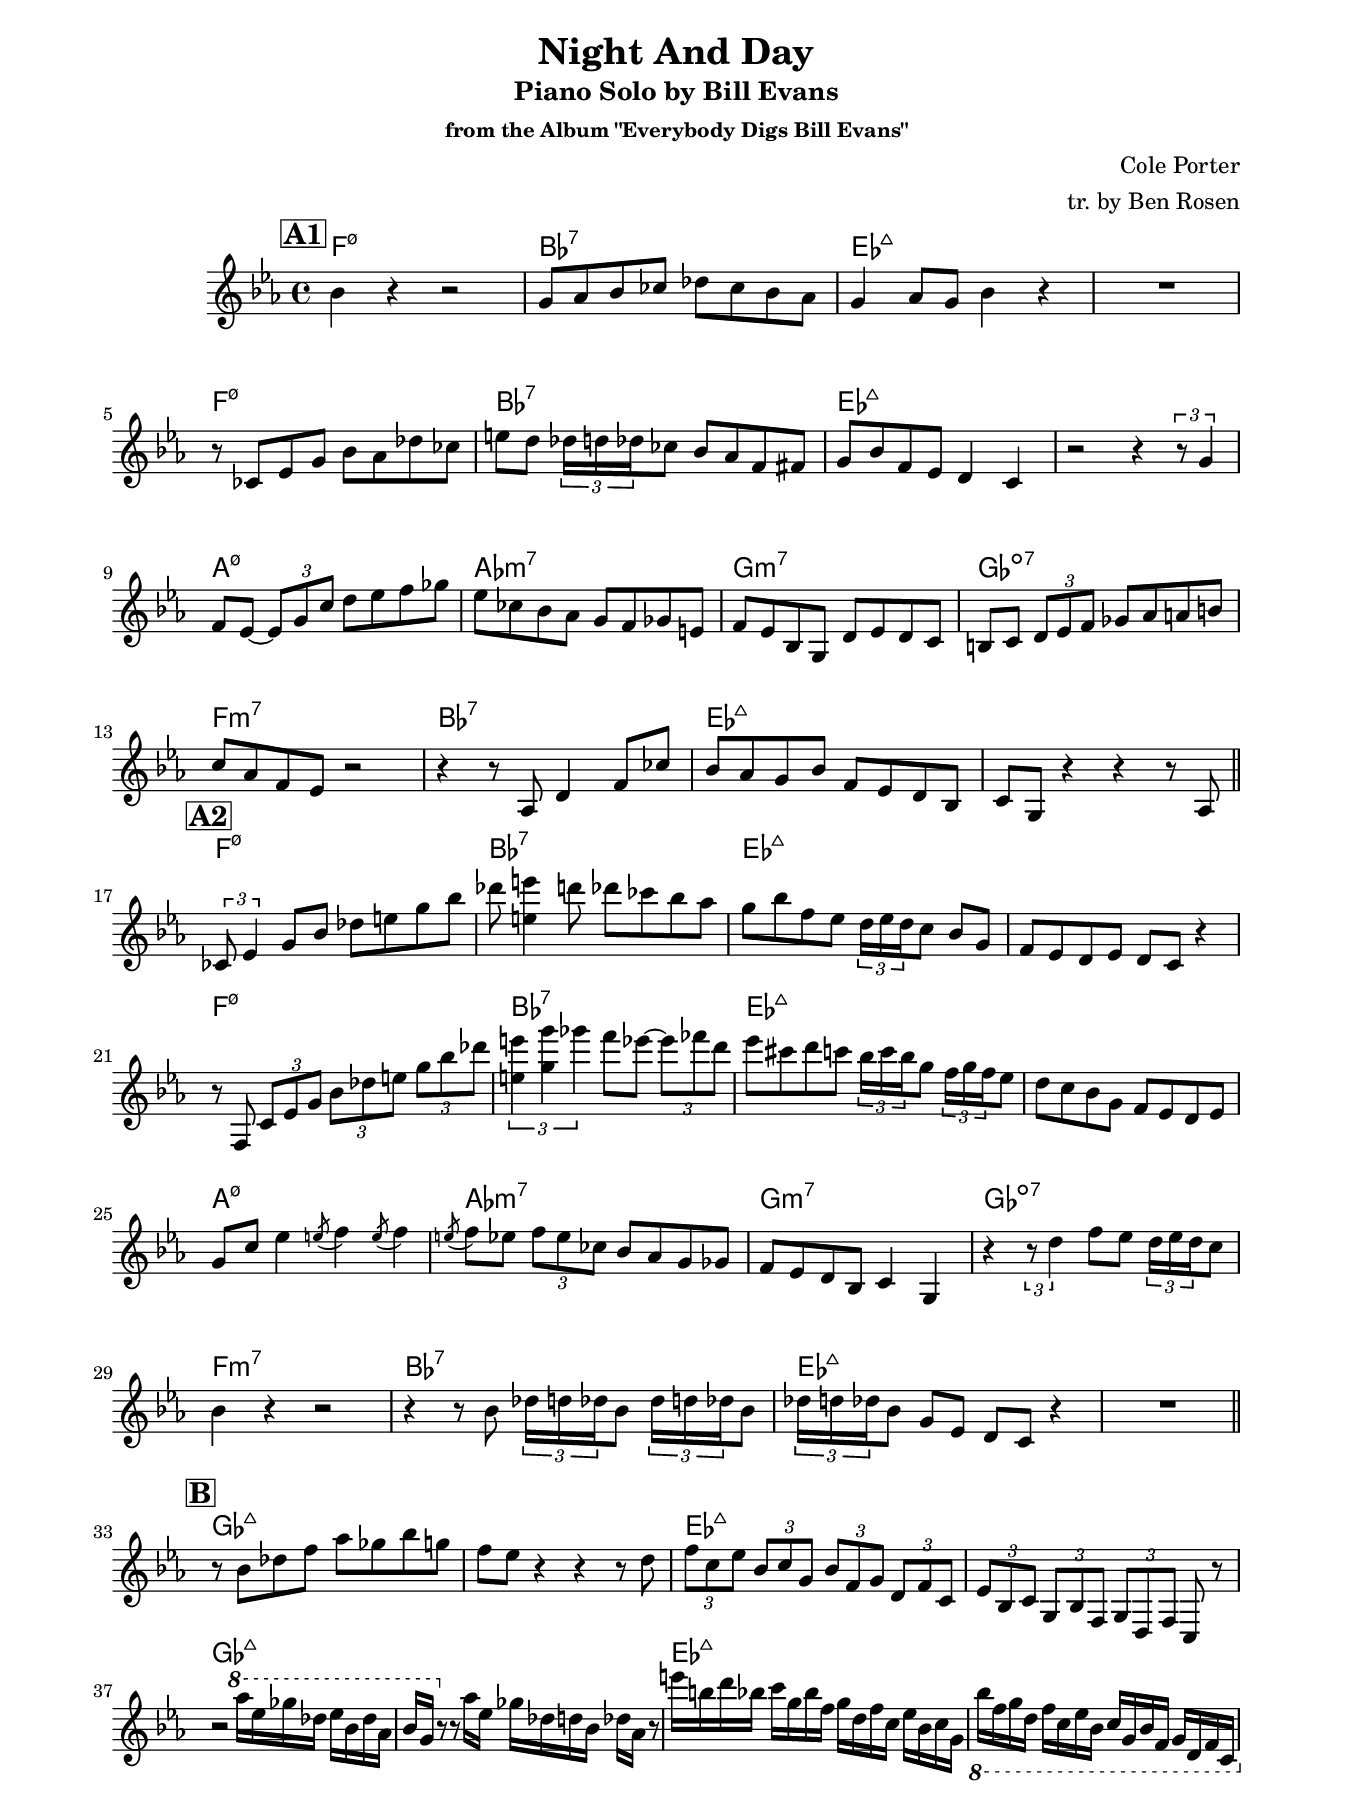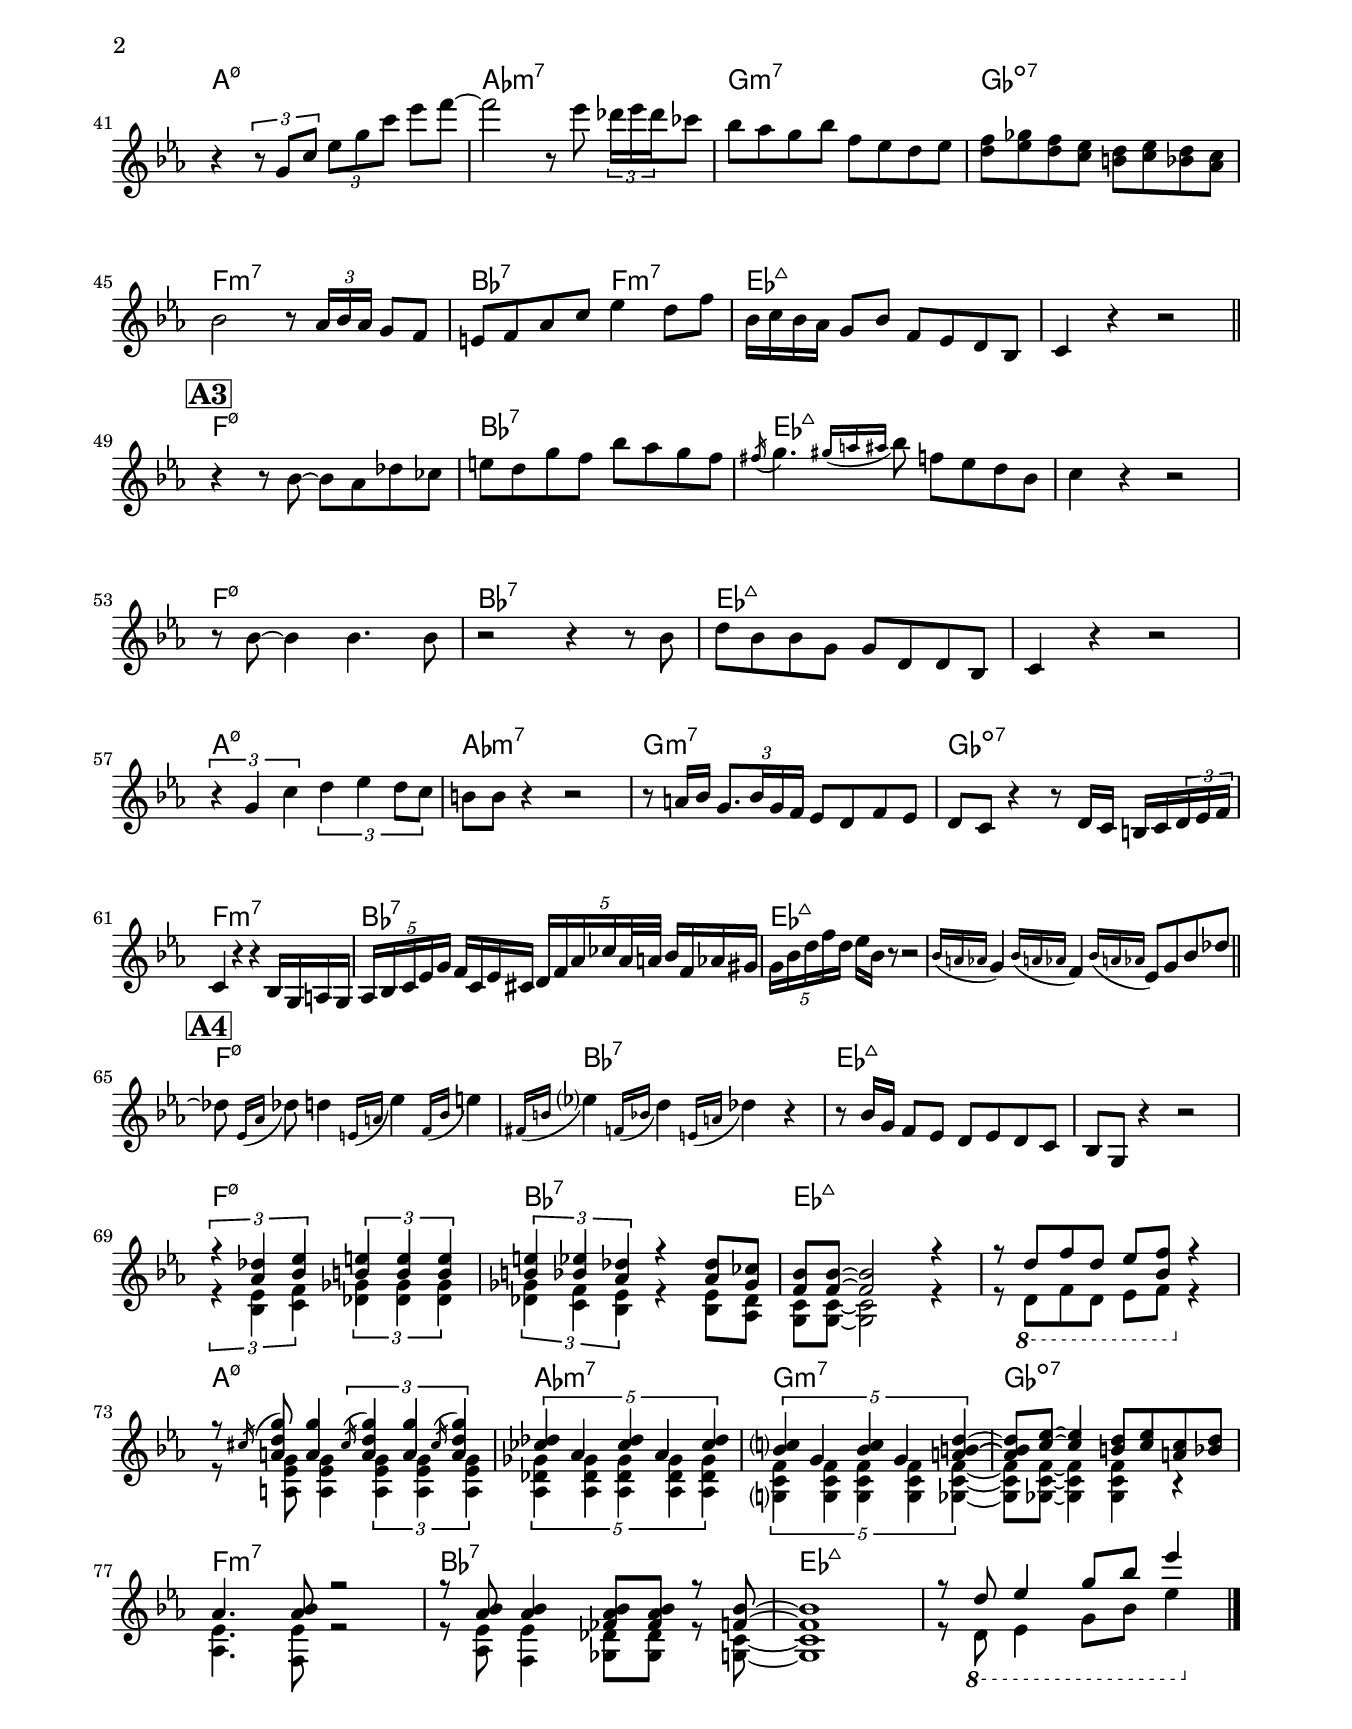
\version "2.20.0"
% \version "2.19.83"
\language "english"
\pointAndClickOff
\paper {
  #(set-paper-size "c4")
  % #(set-paper-size "letter")
  left-margin = 0.75\in
  right-margin = 0.75\in
  top-margin = 0.5\in
  bottom-margin = 0.5\in
}

\header {
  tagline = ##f
  title = "Night And Day"
  subtitle = "Piano Solo by Bill Evans"
  subsubtitle = "from the Album \"Everybody Digs Bill Evans\""
  composer = "Cole Porter"
  arranger = "tr. by Ben Rosen"
}

aFirst = \relative c'' {
  bf4  r4 r2 |
  g8 af bf cf df cf bf af |
  g4 af8 g bf4 r |
  R1 |

  \break

  r8 cf, ef g bf af df cf |
  e d \tuplet 3/2 { df16 d df } cf8 bf af f fs |
  g bf f ef d4 c |
  r2 r4 \tuplet 3/2 { r8 g'4 } |

  \break

  f8 ef~ \tuplet 3/2 { ef g c } d ef f gf |
  ef cf bf af g f gf e |
  f ef bf g d' ef d c |
  b c \tuplet 3/2 { d ef f } gf af a b |

  \break
  
  c af f ef r2 |
  r4 r8 af, d4 f8 cf' |
  bf af g bf f ef d bf
  c g r4 r r8 af |

  \break 
  
  \bar "||"
}

aSecond = \relative c' {
  \tuplet 3/2 { cf8 ef4 } g8 bf df e g bf |
  df <e e,>4 d8 df cf bf af |
  g bf f ef \tuplet 3/2 { d16 ef d } c8 bf g |
  f ef d ef d c r4 |

  \break

  r8 f, \tuplet 3/2 { c' ef g } \tuplet 3/2 { bf df e } \tuplet 3/2 { g bf df } |
  \tuplet 3/2 { <e, e'>4 <g g'> gf' } f8 ef~ \tuplet 3/2 { ef ff d } |
  ef cs d c \tuplet 3/2 { bf16 c bf } g8 \tuplet 3/2 { f16 g f } ef8
  d c bf g f ef d ef

  \break

  g c ef4 \acciaccatura e8 f4 \acciaccatura e8 f4 |
  \acciaccatura e8 f ef \tuplet 3/2 { f ef cf } bf af g gf |
  f ef d bf c4 g |
  r \tuplet 3/2 { r8 d''4 } f8 ef \tuplet 3/2 { d16 ef d } c8 |

  \break

  bf4 r r2 |
  r4 r8 bf \repeat unfold 2 { \tuplet 3/2 { df16 d df } bf8 }
  \tuplet 3/2 { df16 d df } bf8 g ef d c r4 |
  R1 |

  \break
  
  \bar "||"
}

bridge = \relative c'' {
  r8 bf df f af gf bf g |
  f ef r4 r r8 d |
  \tuplet 3/2 { f c ef } \tuplet 3/2 { bf c g } \tuplet 3/2 { bf f g } \tuplet 3/2 { d f c } |
  \tuplet 3/2 { ef bf c } \tuplet 3/2 { g bf f } \tuplet 3/2 { g d f } c r |

  \break

  r2 \ottava #1 af''''16 ef gf df ef bf df af |
  bf g \ottava #0 r8 r af16 ef gf df d bf df af r8 |
  e''16 b d bf c g bf f g d f c ef bf c g |
  \ottava #-1 bf f g d f c ef bf c g bf f g d f c \ottava #0 |

  \break

  r4 \tuplet 3/2 { r8 g'' c } \tuplet 3/2 { ef g c } ef f~ |
  f2 r8 ef \tuplet 3/2 { df16 ef df } cf8 |
  bf af g bf f ef d ef |
  <<
    { f gf f ef d ef d c }
    { d ef d c b c bf af }
  >> |

  \break

  bf2 r8 \tuplet 3/2 { af16 bf af } g8 f |
  e f af c ef4 d8 f |
  bf,16 c bf af g8 bf f ef d bf |
  c4 r r2 |

  \break
  
  \bar "||"
}

aThird = \relative c'' {
  r4 r8 bf~ bf af df cf |
  e d g f bf af g f |
  \acciaccatura fs16 g4. \acciaccatura { gs16 a as } bf8 f ef d bf |
  c4 r r2 |

  \break
  
  r8 bf~ bf4 bf4. bf8 |
  r2 r4 r8 bf |
  d bf bf g g d d bf |
  c4 r r2 |

  \break

  \tuplet 3/2 { r4 g' c } \tuplet 3/2 { d ef d8 c } |
  b b r4 r2 |
  r8 a16 bf \tuplet 3/2 { g8. bf16 g f } ef8 d f ef |
  d c r4 r8 d16 c b c \tuplet 3/2 { d ef f } |

  \break

  c4 r r bf16 g a g |
  \tuplet 5/4 { af bf c ef g } f c ef cs \tuplet 5/4 { d f af cf af32 a } bf16 f af gs |
  \tuplet 5/4 { g bf d f d } ef bf r8 r2 |
  \acciaccatura { bf16 a af } g4 \acciaccatura { bf16 a af } f4 \acciaccatura { bf16 a af } ef8 g bf df~ |

  \break
  
  \bar "||"
}

aFourth = \relative c'' {
  df \acciaccatura { ef,16 af } df8 d4 \acciaccatura { e,16 a } ef'4 \acciaccatura { f,16 bf } e4 |
  \acciaccatura { fs,16 b } ef?4 \acciaccatura { f,16 bf } d4 \acciaccatura { e,16 a } df4 r |
  r8 bf16 g f8 ef d ef d c |
  bf g r4 r2 |

  \break

  <<
    <<
      { \tuplet 3/2 { r4 df'' ef } \tuplet 3/2 { e e e } }
      { \tuplet 3/2 { r4 af, bf } \tuplet 3/2 { b b b } }
    >>
    \\
    <<
      { \tuplet 3/2 { r4 ef, f } \tuplet 3/2 { gf gf gf } }
      { \tuplet 3/2 { r4 bf, c } \tuplet 3/2 { df df df } }
    >>
  >> |
  <<
    <<
      { \tuplet 3/2 { e' ef df } r4 df8 cf }
      { \tuplet 3/2 { b4 bf af } r4 af8 gf }
    >>
    \\
    <<
      { \tuplet 3/2 { gf4 f ef } r4 ef8 df }
      { \tuplet 3/2 { df4 c bf } r4 bf8 af }
    >>
  >> |
  <<
    <<
      { bf' bf~ bf2 r4 }
      { f8 f~ f2 r4 }
    >>
    \\
    <<
      { c8 c~ c2 r4 }
      { g8 g~ g2 r4 }
    >>
  >> |
  <<
    { r8 \ottava #-1 d' f d ef <f bf,> \ottava #0 r4 }
    \\
    { r8 d, f d ef f r4 }
  >> |

  \break

  <<
    <<
      { r8 g'' g4 s2 }
      { r8 \acciaccatura cs,16 d8 s4 \tuplet 3/2 { \acciaccatura cs16 <g' d a>4 <g a,> \acciaccatura cs,16 <g' d a>4 } }
      { r8 a, a4 s2 }
    >>
    \\
    <<
      { r8 g g4 \tuplet 3/2 { g g g } }
      { r8 ef ef4 \tuplet 3/2 { ef ef ef } }
      { r8 a, a4 \tuplet 3/2 { a a a } }
    >>
  >> |
  <<
    <<
      % { \tuplet 5/4 { gf'' gf gf gf gf } }
      { \tuplet 5/4 { df' s df s df } }
      { \tuplet 5/4 { cf s cf s cf } }
      { \tuplet 5/4 { s af s af s } }
    >>
    \\
    <<
      { \tuplet 5/4 { gf gf gf gf gf } }
      { \tuplet 5/4 { df df df df df } }
      { \tuplet 5/4 { af af af af af } }
    >>
  >> |
  <<
    <<
      % { \tuplet 5/4 { f'' f f f s } }
      { \tuplet 5/4 { c'? s c s d~ } }
      { \tuplet 5/4 { bf s bf s b~ } }
      { \tuplet 5/4 { s g s g a~ } }
    >>
    \\
    <<
      { \tuplet 5/4 { f f f f f~ } }
      { \tuplet 5/4 { c c c c c~ } }
      { \tuplet 5/4 { g? g g g gf~ } }
    >>
  >> |
  <<
    <<
      { d''8 ef~ ef4 d8 ef c d }
      { b8 c~ c4 b8 c a bf }
      { a8 s s4 s s }
    >>
    \\
    <<
      { f8 f~ f4 f r }
      { c8 c~ c4 c r }
      { gf8 gf gf4 gf r }
    >>
  >> |

  \break

  <<
    { af'4. <bf af>8 r2 }
    \\
    { <ef, af,>4. <ef f,>8 r2 }
  >> |
  <<
    { r8 <bf' af> <bf af>4 <bf af ff>8 <bf af ff> r <bf f>~ }
    \\
    { r8 <ef, af,> <ef f,>4 <df gf,>8 <df gf,> r <c g>~ }
  >> |
  <<
    { <bf' f>1 }
    \\
    { <c, g>1 }
  >> |
  <<
    { r8 \ottava #-1 d ef4 g8 bf ef4 \ottava #0 }
    \\
    { r8 d,, ef4 g8 bf ef4 }
  >> |

  \bar "|."
}

changes = \chords {
  \repeat unfold 2 {
    \repeat unfold 2 {
      f1:m7.5- |
      bf1:7 |
      ef1:maj7 |
      s1 |
    }

    a1:m7.5- |
    af1:m7 |
    g1:m7 |
    gf1:dim7 |

    f1:m7 |
    bf1:7 |
    ef1:maj7 |
    s1 |

  }

  \repeat unfold 2 {
    gf1:maj7 |
    s1 |
    ef1:maj7 |
    s1 |
  }

  a1:m7.5- |
  af1:m7 |
  g1:m7 |
  gf1:dim7 |

  f1:m7 |
  bf2:7 f2:m7 |
  ef1:maj7 |
  s1 |

 \repeat unfold 2 {
  \repeat unfold 2 {
    f1:m7.5- |
    bf1:7 |
    ef1:maj7 |
    s1 |
  }

  a1:m7.5- |
  af1:m7 |
  g1:m7 |
  gf1:dim7 |

  f1:m7 |
  bf1:7 |
  ef1:maj7 |
  s1 |
 }
}

\score {
  <<
    \changes
    \new Staff {
      \clef treble
      \key ef \major
      \time 4/4

      \mark \markup { \box \bold "A1" }
      \aFirst
      \mark \markup { \box \bold "A2" }
      \aSecond
      \mark \markup { \box \bold "B" }
      \bridge
      \mark \markup { \box \bold "A3" }
      \aThird
      \mark \markup { \box \bold "A4" }
      \aFourth
    }
  >>
}
